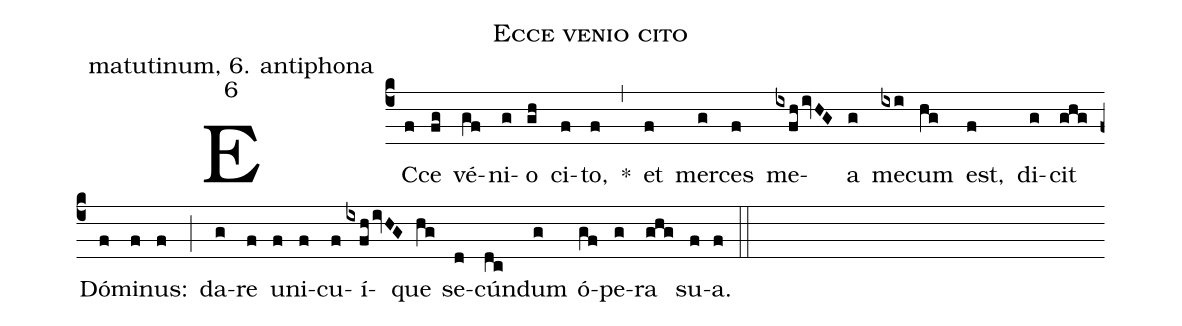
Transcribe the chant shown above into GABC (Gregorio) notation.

name: Ecce venio cito;
office-part: matutinum, 6. antiphona;
mode: 6;
%%
(c4)
EC(f)ce(fg) vé(gf)ni(g)o(gh) ci(f)to,(f) *(,)
et(f) mer(g)ces(f) me(ixfhivHG)a(g) me(ixi)cum(hg) est,(f) di(g)cit(ghg) Dó(f)mi(f)nus:(f) (;)
da(g)re(f) u(f)ni(f)cu(f)í(ixfhivHG)que(hg) se(d)cún(dc)dum(g) ó(gf)pe(g)ra(ghg) su(f)a.(f) (::)
